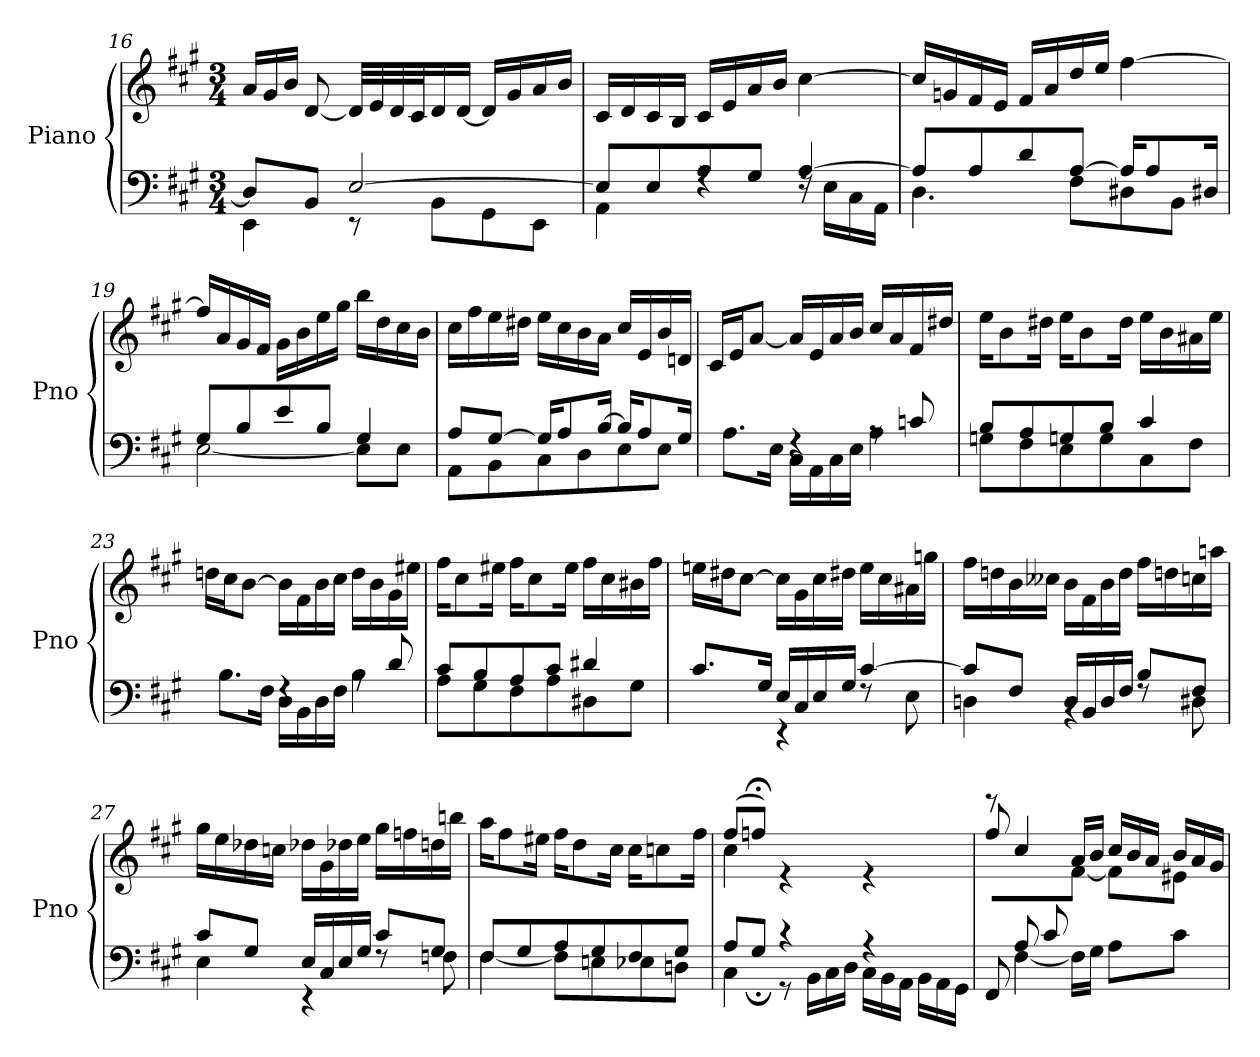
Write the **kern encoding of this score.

**kern	**kern
*part1	*part1
*staff2	*staff1
*I"Piano	*
*I'Pno	*
!!LO:PB:g=z
*clefF4	*clefG2
*k[f#c#g#]	*k[f#c#g#]
*M3/4	*M3/4
=16	=16
*^	*
*	*	*Xtuplet
8D/L]	4EE\	24a/LL
.	.	24g#/
.	.	24b/JJ
8BB/J	.	[8d/
[2E/	8r	32d/LLL]
.	.	32e/
.	.	32d/
.	.	32c#/J
.	8BB\L	16d/
.	.	[16d/JJ
.	8GG#\	16d/LL]
.	.	16g#/
.	8EE\J	16a/
.	.	16b/JJ
=17	=17	=17
8E/L]	4AA\	16c#/LL
.	.	16d/
8E/	.	16c#/
.	.	16B/JJ
8A/	4rF	16c#/LL
.	.	16e/
8G#/J	.	16a/
.	.	16b/JJ
[4A/	16rF	[4cc#\
.	16E\LL	.
.	16C#\	.
.	16AA\JJ	.
=18	=18	=18
8A/L]	4.D\	16cc#/LL]
.	.	16gn/
8A/	.	16f#/
.	.	16e/JJ
8d/	.	16f#/LL
.	.	16a/
[8A/J	8F#\L	16dd/
.	.	16ee/JJ
16A/KL]	8D#X\	[4ff#\
8A/	.	.
.	8BB\J	.
16D#X/Jk	.	.
=19	=19	=19
8G#/L	[2E\	16ff#/LL]
.	.	16a/
8B/	.	16g#/
.	.	16f#/JJ
8e/	.	16g#\LL
.	.	16b\
8B/J	.	16ee\
.	.	16gg#\JJ
4G#/	8E\L]	16bb\LL
.	.	16dd\
.	8E\J	16cc#\
.	.	16b\JJ
!!LO:LB:g=z
=20	=20	=20
8A/L	8AA\L	16cc#\LL
.	.	16ff#\
[8G#/J	8BB\	16ee\
.	.	16dd#X\JJ
16G#/KL]	8C#\	16ee\LL
8A/	.	16cc#\
.	8D\	16b\
[16B/Jk	.	16a\JJ
16B/KL]	8E\	16cc#/LL
8A/	.	16e/
.	8E\J	16b/
16G#/Jk	.	16dn/JJ
=21	=21	=21
4A/yy	8.A\L	16c#/LL
.	.	16e/J
.	.	[8a/J
.	16E\Jk	.
4rF	16C#\LL	16a/LL]
.	16AA\	16e/
.	16C#\	16a/
.	16E\JJ	16b/JJ
8rA	4A\	16cc#/LL
.	.	16a/
8cn/	.	16f#/
.	.	16dd#X/JJ
=22	=22	=22
8B/L	8Gn\L	16ee\KL
.	.	8b\
8A/	8F#\	.
.	.	16dd#X\Jk
8Gn/	8E\	16ee\KL
.	.	8b\
8B/J	8G\	.
.	.	16dd#\Jk
4c#/	8C#\	16ee\LL
.	.	16b\
.	8F#\J	16a#X\
.	.	16ee\JJ
=23	=23	=23
4B/yy	8.B\L	16ddn\LL
.	.	16cc#\J
.	.	[8b\J
.	16F#\Jk	.
4rF	16D\LL	16b\LL]
.	16BB\	16f#\
.	16D\	16b\
.	16F#\JJ	16cc#\JJ
8rA	4B\	16dd\LL
.	.	16b\
8d/	.	16g#\
.	.	16ee#X\JJ
!!LO:LB:g=z
=24	=24	=24
8c#/L	8A\L	16ff#\KL
.	.	8cc#\
8B/	8G#\	.
.	.	16ee#X\Jk
8A/	8F#\	16ff#\KL
.	.	8cc#\
8c#/J	8A\	.
.	.	16ee#\Jk
4d#X/	8D#X\	16ff#\LL
.	.	16cc#\
.	8G#\J	16b#X\
.	.	16ff#\JJ
=25	=25	=25
8.c#/L	4c#\yy	16een\LL
.	.	16dd#X\J
.	.	[8cc#\J
16G#/Jk	.	.
16E/LL	4r	16cc#\LL]
16C#/	.	16g#\
16E/	.	16cc#\
16G#/JJ	.	16dd#X\JJ
[4c#/	8rF	16ee\LL
.	.	16cc#\
.	8E\	16a#X\
.	.	16ggn\JJ
=26	=26	=26
8c#/L]	4Dn\	16ff#\LL
.	.	16ddn\
8F#/J	.	16b\
.	.	16cc--Xi\JJ
16D/LL	4rBB	16b\LL
16BB/	.	16f#\
16D/	.	16b\
16F#/JJ	.	16dd\JJ
8B/L	8rF	16ff#\LL
.	.	16ddn\
8F#/J	8D#X\	16ccni\
.	.	16aan\JJ
!!LO:LB:g=z
=27	=27	=27
8c#/L	4E\	16gg#\LL
.	.	16ee\
8G#/J	.	16dd-Xi\
.	.	16ccni\JJ
16E/LL	4r	16dd-Xi\LL
16C#/	.	16g#\
16E/	.	16dd-Xi\
16G#/JJ	.	16ee\JJ
8c#/L	8rF	16gg#\LL
.	.	16ffni\
8G#/J	8Fni\	16ddn\
.	.	16bbn\JJ
=28	=28	=28
8F#/L	[4F#\	16aa\KL
.	.	8ff#\
8G#/	.	.
.	.	16ee#X\Jk
8A/	8F#\L]	16ff#\KL
.	.	8dd\
8G#/	8En\	.
.	.	16cc#\Jk
8F#/	8E-Xi\	16cc#\KL
.	.	8ccni\
8G#/J	8Dn\J	.
.	.	16ff#\Jk
=29	=29	=29
*	*^	*^
4ryy	8A/L	4C#\	(8ff#/L	4cc#\
.	8G#;</J	.	8ffn;<i/J)	.
2ryy	4r	8r	4re	2ryy
*	*	*Xtuplet	*	*
.	.	24BB\LL	.	.
.	.	24C#\	.	.
.	.	24D\JJ	.	.
.	4r	24C#\LL	4re	.
.	.	24BB\	.	.
.	.	24AA\JJ	.	.
.	.	24BB\LL	.	.
.	.	24AA\	.	.
.	.	24GG#\JJ	.	.
*	*v	*v	*	*
=30	=30	=30	=30
8ryy	8FF#/	8ff#/	8reee
8A/L	[4F#\	4cc#/	4ryy
8c#/	.	.	.
4.ryy	16F#\LL]	16a/LL	[8f#\J
.	16G#\JJ	16b/JJ	.
.	8A\L	24cc#/LL	8f#\L]
.	.	24b/	.
.	.	24a/JJ	.
.	8c#\J	24b/LL	8e#X\J
.	.	24a/	.
.	.	24g#/JJ	.
*v	*v	*	*
*	*v	*v
=	=
*-	*-
